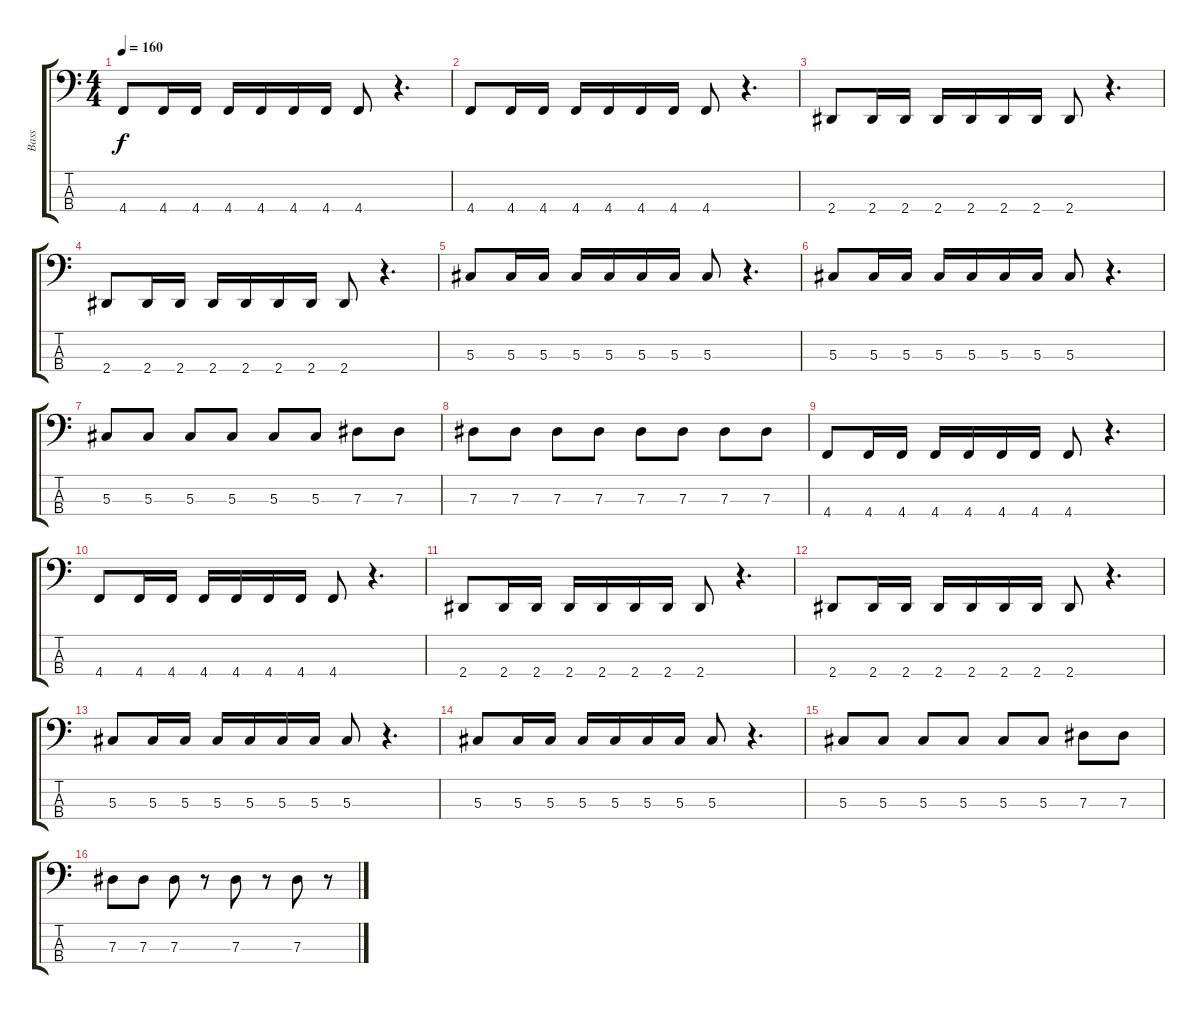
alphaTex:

\track ("Bass" "Bass") {instrument electricbasspick}
\staff {score tabs}
\tuning (Gb2 Db2 Ab1 Db1) {hide}
\ts (4 4)
\tempo 160
\clef f4
\ks c
4.4.8{dy f} 4.4.16 4.4.16 4.4.16 4.4.16 4.4.16 4.4.16 4.4.8 r.4{d} |
4.4.8 4.4.16 4.4.16 4.4.16 4.4.16 4.4.16 4.4.16 4.4.8 r.4{d} |
2.4.8 2.4.16 2.4.16 2.4.16 2.4.16 2.4.16 2.4.16 2.4.8 r.4{d} |
2.4.8 2.4.16 2.4.16 2.4.16 2.4.16 2.4.16 2.4.16 2.4.8 r.4{d} |
5.3.8 5.3.16 5.3.16 5.3.16 5.3.16 5.3.16 5.3.16 5.3.8 r.4{d} |
5.3.8 5.3.16 5.3.16 5.3.16 5.3.16 5.3.16 5.3.16 5.3.8 r.4{d} |
5.3.8 5.3.8 5.3.8 5.3.8 5.3.8 5.3.8 7.3.8 7.3.8 |
7.3.8 7.3.8 7.3.8 7.3.8 7.3.8 7.3.8 7.3.8 7.3.8 |
4.4.8 4.4.16 4.4.16 4.4.16 4.4.16 4.4.16 4.4.16 4.4.8 r.4{d} |
4.4.8 4.4.16 4.4.16 4.4.16 4.4.16 4.4.16 4.4.16 4.4.8 r.4{d} |
2.4.8 2.4.16 2.4.16 2.4.16 2.4.16 2.4.16 2.4.16 2.4.8 r.4{d} |
2.4.8 2.4.16 2.4.16 2.4.16 2.4.16 2.4.16 2.4.16 2.4.8 r.4{d} |
5.3.8 5.3.16 5.3.16 5.3.16 5.3.16 5.3.16 5.3.16 5.3.8 r.4{d} |
5.3.8 5.3.16 5.3.16 5.3.16 5.3.16 5.3.16 5.3.16 5.3.8 r.4{d} |
5.3.8 5.3.8 5.3.8 5.3.8 5.3.8 5.3.8 7.3.8 7.3.8 |
7.3.8 7.3.8 7.3.8 r.8 7.3.8 r.8 7.3.8 r.8
